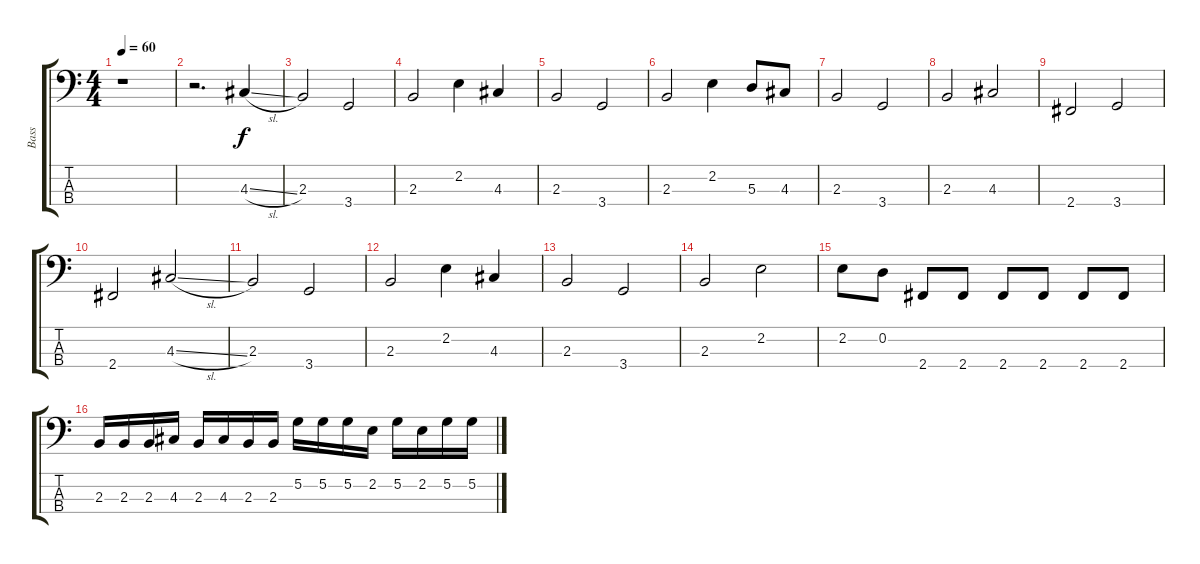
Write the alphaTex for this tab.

\track ("Bass" "Bass") {instrument fretlessbass}
\staff {score tabs}
\tuning (G2 D2 A1 E1) {hide}
\ts (4 4)
\tempo 60
\clef f4
\ks c
r.1{dy f instrument fretlessbass} |
r.2{d} 4.3{sl}.4 |
2.3.2 3.4.2 |
2.3.2 2.2.4 4.3.4 |
2.3.2 3.4.2 |
2.3.2 2.2.4 5.3.8 4.3.8 |
2.3.2 3.4.2 |
2.3.2 4.3.2 |
2.4.2 3.4.2 |
2.4.2 4.3{sl}.2 |
2.3.2 3.4.2 |
2.3.2 2.2.4 4.3.4 |
2.3.2 3.4.2 |
2.3.2 2.2.2 |
2.2.8 0.2.8 2.4.8 2.4.8 2.4.8 2.4.8 2.4.8 2.4.8 |
2.3.16 2.3.16 2.3.16 4.3.16 2.3.16 4.3.16 2.3.16 2.3.16 5.2.16 5.2.16 5.2.16 2.2.16 5.2.16 2.2.16 5.2.16 5.2.16
